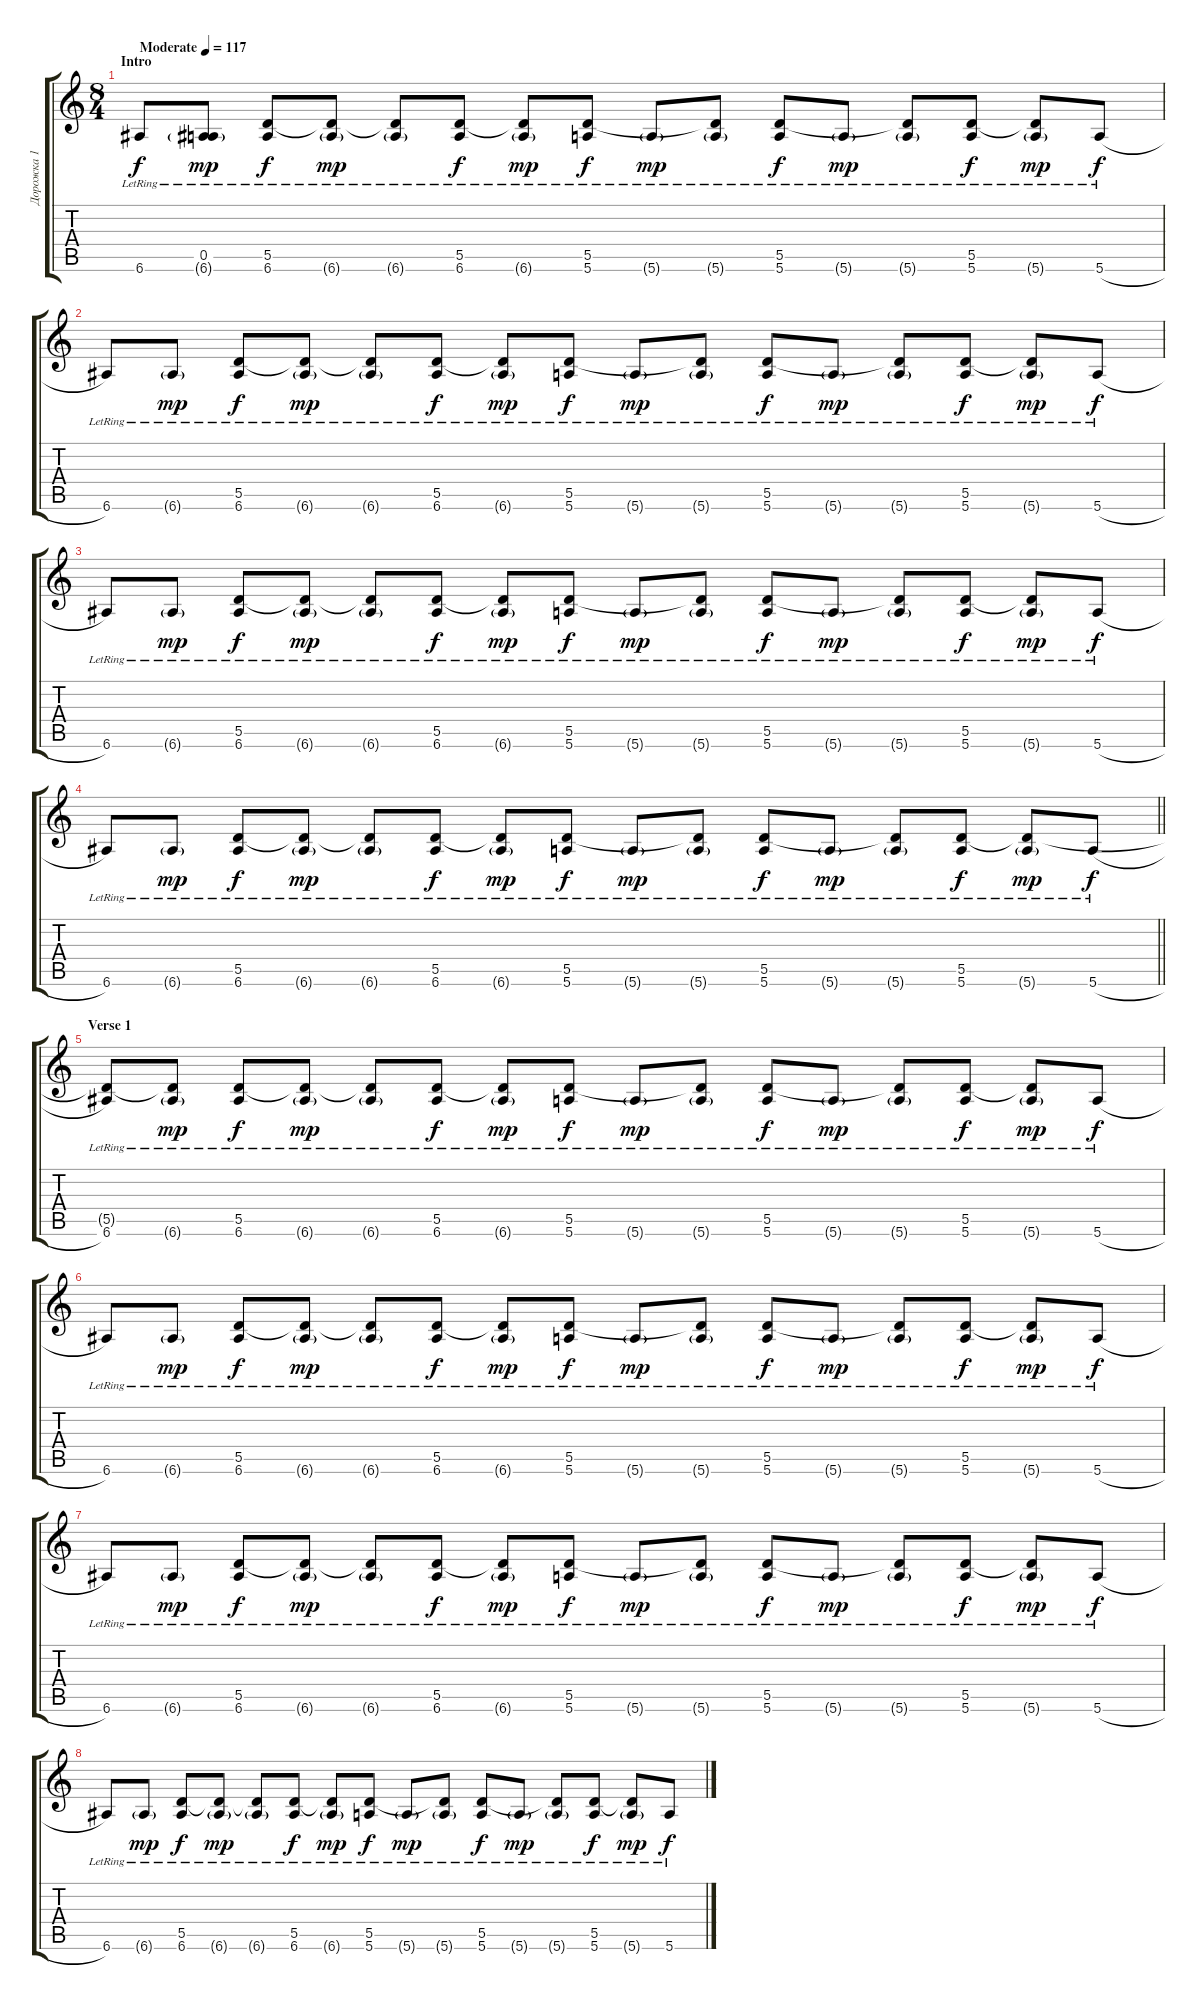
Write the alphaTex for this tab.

\track ("Дорожка 1" "Дорожка 1") {instrument electricguitarclean}
\staff {score tabs}
\tuning (E4 B3 G3 D3 A2 E2) {hide}
\ts (8 4)
\section ("" "Intro")
\tempo (117 "Moderate")
\clef g2
\ks c
6.6{lr}.8{dy f instrument electricguitarclean} (0.5 6.6{g lr}).8{dy mp} (5.5{lr} 6.6{lr}).8{dy f} (5.5{t} 6.6{g lr}).8{dy mp} (5.5{t} 6.6{g lr}).8 (5.5{lr} 6.6{lr}).8{dy f} (5.5{t} 6.6{g lr}).8{dy mp} (5.5{lr} 5.6{lr}).8{dy f} 5.6{g lr}.8{dy mp} (5.5{t} 5.6{g lr}).8 (5.5{lr} 5.6{lr}).8{dy f} 5.6{g lr}.8{dy mp} (5.5{t} 5.6{g lr}).8 (5.5{lr} 5.6{lr}).8{dy f} (5.5{t} 5.6{g lr}).8{dy mp} 5.6{h lr}.8{dy f} |
6.6{lr}.8 6.6{g lr}.8{dy mp} (5.5{lr} 6.6{lr}).8{dy f} (5.5{t} 6.6{g lr}).8{dy mp} (5.5{t} 6.6{g lr}).8 (5.5{lr} 6.6{lr}).8{dy f} (5.5{t} 6.6{g lr}).8{dy mp} (5.5{lr} 5.6{lr}).8{dy f} 5.6{g lr}.8{dy mp} (5.5{t} 5.6{g lr}).8 (5.5{lr} 5.6{lr}).8{dy f} 5.6{g lr}.8{dy mp} (5.5{t} 5.6{g lr}).8 (5.5{lr} 5.6{lr}).8{dy f} (5.5{t} 5.6{g lr}).8{dy mp} 5.6{h lr}.8{dy f} |
6.6{lr}.8 6.6{g lr}.8{dy mp} (5.5{lr} 6.6{lr}).8{dy f} (5.5{t} 6.6{g lr}).8{dy mp} (5.5{t} 6.6{g lr}).8 (5.5{lr} 6.6{lr}).8{dy f} (5.5{t} 6.6{g lr}).8{dy mp} (5.5{lr} 5.6{lr}).8{dy f} 5.6{g lr}.8{dy mp} (5.5{t} 5.6{g lr}).8 (5.5{lr} 5.6{lr}).8{dy f} 5.6{g lr}.8{dy mp} (5.5{t} 5.6{g lr}).8 (5.5{lr} 5.6{lr}).8{dy f} (5.5{t} 5.6{g lr}).8{dy mp} 5.6{h lr}.8{dy f} |
\barLineRight lightlight
6.6{lr}.8 6.6{g lr}.8{dy mp} (5.5{lr} 6.6{lr}).8{dy f} (5.5{t} 6.6{g lr}).8{dy mp} (5.5{t} 6.6{g lr}).8 (5.5{lr} 6.6{lr}).8{dy f} (5.5{t} 6.6{g lr}).8{dy mp} (5.5{lr} 5.6{lr}).8{dy f} 5.6{g lr}.8{dy mp} (5.5{t} 5.6{g lr}).8 (5.5{lr} 5.6{lr}).8{dy f} 5.6{g lr}.8{dy mp} (5.5{t} 5.6{g lr}).8 (5.5{lr} 5.6{lr}).8{dy f} (5.5{t} 5.6{g lr}).8{dy mp} 5.6{h lr}.8{dy f} |
\section ("" "Verse 1")
(5.5{t} 6.6{lr}).8 (5.5{t} 6.6{g lr}).8{dy mp} (5.5{lr} 6.6{lr}).8{dy f} (5.5{t} 6.6{g lr}).8{dy mp} (5.5{t} 6.6{g lr}).8 (5.5{lr} 6.6{lr}).8{dy f} (5.5{t} 6.6{g lr}).8{dy mp} (5.5{lr} 5.6{lr}).8{dy f} 5.6{g lr}.8{dy mp} (5.5{t} 5.6{g lr}).8 (5.5{lr} 5.6{lr}).8{dy f} 5.6{g lr}.8{dy mp} (5.5{t} 5.6{g lr}).8 (5.5{lr} 5.6{lr}).8{dy f} (5.5{t} 5.6{g lr}).8{dy mp} 5.6{h lr}.8{dy f} |
6.6{lr}.8 6.6{g lr}.8{dy mp} (5.5{lr} 6.6{lr}).8{dy f} (5.5{t} 6.6{g lr}).8{dy mp} (5.5{t} 6.6{g lr}).8 (5.5{lr} 6.6{lr}).8{dy f} (5.5{t} 6.6{g lr}).8{dy mp} (5.5{lr} 5.6{lr}).8{dy f} 5.6{g lr}.8{dy mp} (5.5{t} 5.6{g lr}).8 (5.5{lr} 5.6{lr}).8{dy f} 5.6{g lr}.8{dy mp} (5.5{t} 5.6{g lr}).8 (5.5{lr} 5.6{lr}).8{dy f} (5.5{t} 5.6{g lr}).8{dy mp} 5.6{h lr}.8{dy f} |
6.6{lr}.8 6.6{g lr}.8{dy mp} (5.5{lr} 6.6{lr}).8{dy f} (5.5{t} 6.6{g lr}).8{dy mp} (5.5{t} 6.6{g lr}).8 (5.5{lr} 6.6{lr}).8{dy f} (5.5{t} 6.6{g lr}).8{dy mp} (5.5{lr} 5.6{lr}).8{dy f} 5.6{g lr}.8{dy mp} (5.5{t} 5.6{g lr}).8 (5.5{lr} 5.6{lr}).8{dy f} 5.6{g lr}.8{dy mp} (5.5{t} 5.6{g lr}).8 (5.5{lr} 5.6{lr}).8{dy f} (5.5{t} 5.6{g lr}).8{dy mp} 5.6{h lr}.8{dy f} |
6.6{lr}.8 6.6{g lr}.8{dy mp} (5.5{lr} 6.6{lr}).8{dy f} (5.5{t} 6.6{g lr}).8{dy mp} (5.5{t} 6.6{g lr}).8 (5.5{lr} 6.6{lr}).8{dy f} (5.5{t} 6.6{g lr}).8{dy mp} (5.5{lr} 5.6{lr}).8{dy f} 5.6{g lr}.8{dy mp} (5.5{t} 5.6{g lr}).8 (5.5{lr} 5.6{lr}).8{dy f} 5.6{g lr}.8{dy mp} (5.5{t} 5.6{g lr}).8 (5.5{lr} 5.6{lr}).8{dy f} (5.5{t} 5.6{g lr}).8{dy mp} 5.6{h lr}.8{dy f}
